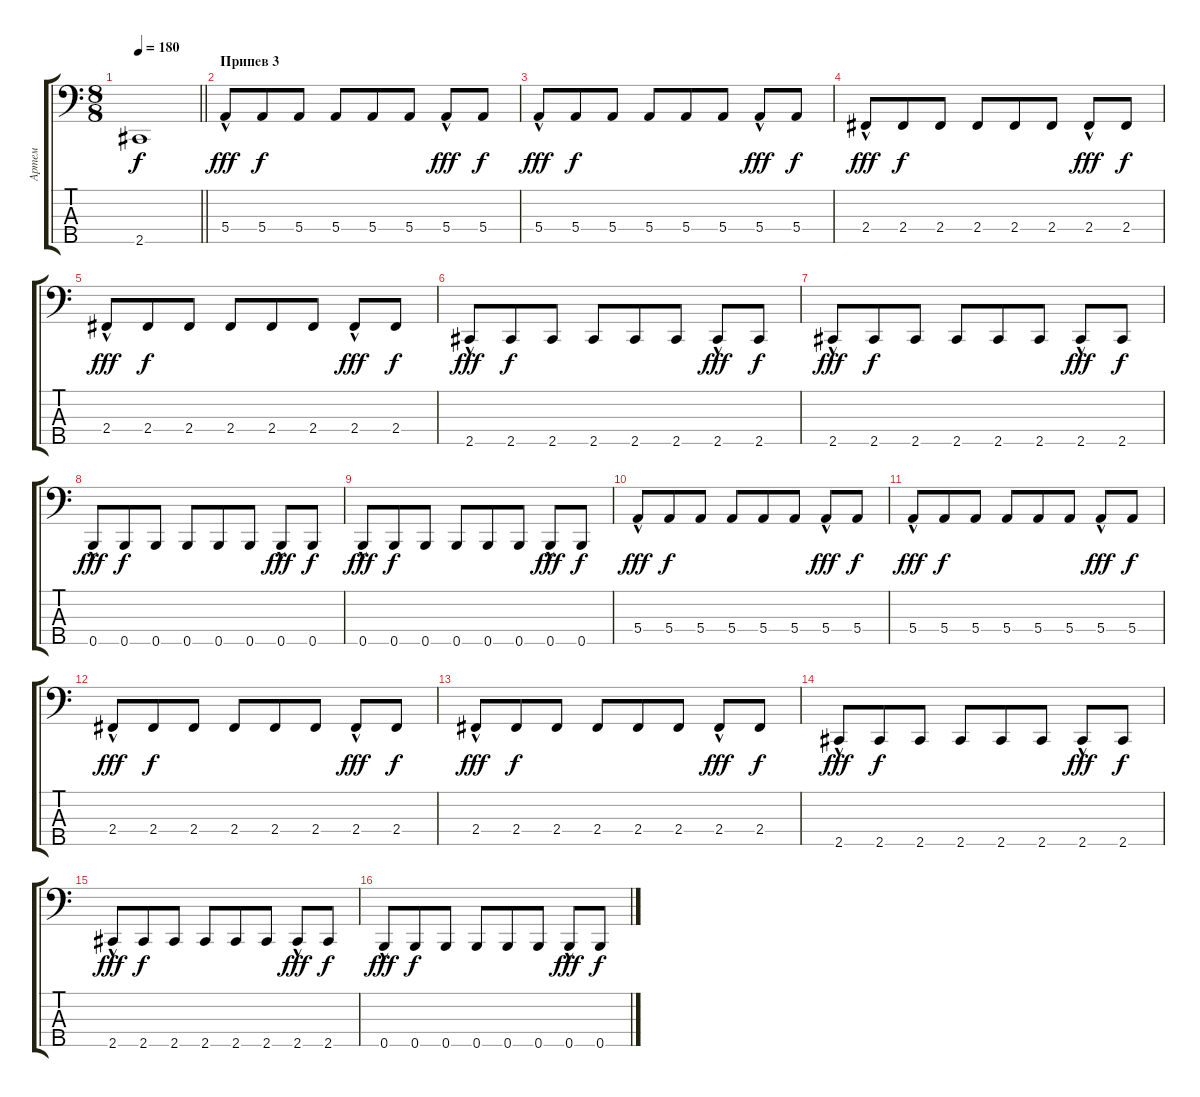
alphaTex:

\track ("Артем" "Артем") {instrument electricbassfinger}
\staff {score tabs}
\tuning (G2 D2 A1 E1 B0) {hide}
\ts (8 8)
\tempo 180
\clef f4
\barLineRight lightlight
\ks c
2.5{t}.1{dy f} |
\section ("" "Припев 3")
5.4{hac}.8{dy fff} 5.4.8{dy f} 5.4.8 5.4.8 5.4.8 5.4.8 5.4{hac}.8{dy fff} 5.4.8{dy f} |
5.4{hac}.8{dy fff} 5.4.8{dy f} 5.4.8 5.4.8 5.4.8 5.4.8 5.4{hac}.8{dy fff} 5.4.8{dy f} |
2.4{hac}.8{dy fff} 2.4.8{dy f} 2.4.8 2.4.8 2.4.8 2.4.8 2.4{hac}.8{dy fff} 2.4.8{dy f} |
2.4{hac}.8{dy fff} 2.4.8{dy f} 2.4.8 2.4.8 2.4.8 2.4.8 2.4{hac}.8{dy fff} 2.4.8{dy f} |
2.5{hac}.8{dy fff} 2.5.8{dy f} 2.5.8 2.5.8 2.5.8 2.5.8 2.5{hac}.8{dy fff} 2.5.8{dy f} |
2.5{hac}.8{dy fff} 2.5.8{dy f} 2.5.8 2.5.8 2.5.8 2.5.8 2.5{hac}.8{dy fff} 2.5.8{dy f} |
0.5{hac}.8{dy fff} 0.5.8{dy f} 0.5.8 0.5.8 0.5.8 0.5.8 0.5{hac}.8{dy fff} 0.5.8{dy f} |
0.5{hac}.8{dy fff} 0.5.8{dy f} 0.5.8 0.5.8 0.5.8 0.5.8 0.5{hac}.8{dy fff} 0.5.8{dy f} |
5.4{hac}.8{dy fff} 5.4.8{dy f} 5.4.8 5.4.8 5.4.8 5.4.8 5.4{hac}.8{dy fff} 5.4.8{dy f} |
5.4{hac}.8{dy fff} 5.4.8{dy f} 5.4.8 5.4.8 5.4.8 5.4.8 5.4{hac}.8{dy fff} 5.4.8{dy f} |
2.4{hac}.8{dy fff} 2.4.8{dy f} 2.4.8 2.4.8 2.4.8 2.4.8 2.4{hac}.8{dy fff} 2.4.8{dy f} |
2.4{hac}.8{dy fff} 2.4.8{dy f} 2.4.8 2.4.8 2.4.8 2.4.8 2.4{hac}.8{dy fff} 2.4.8{dy f} |
2.5{hac}.8{dy fff} 2.5.8{dy f} 2.5.8 2.5.8 2.5.8 2.5.8 2.5{hac}.8{dy fff} 2.5.8{dy f} |
2.5{hac}.8{dy fff} 2.5.8{dy f} 2.5.8 2.5.8 2.5.8 2.5.8 2.5{hac}.8{dy fff} 2.5.8{dy f} |
0.5{hac}.8{dy fff} 0.5.8{dy f} 0.5.8 0.5.8 0.5.8 0.5.8 0.5{hac}.8{dy fff} 0.5.8{dy f}
